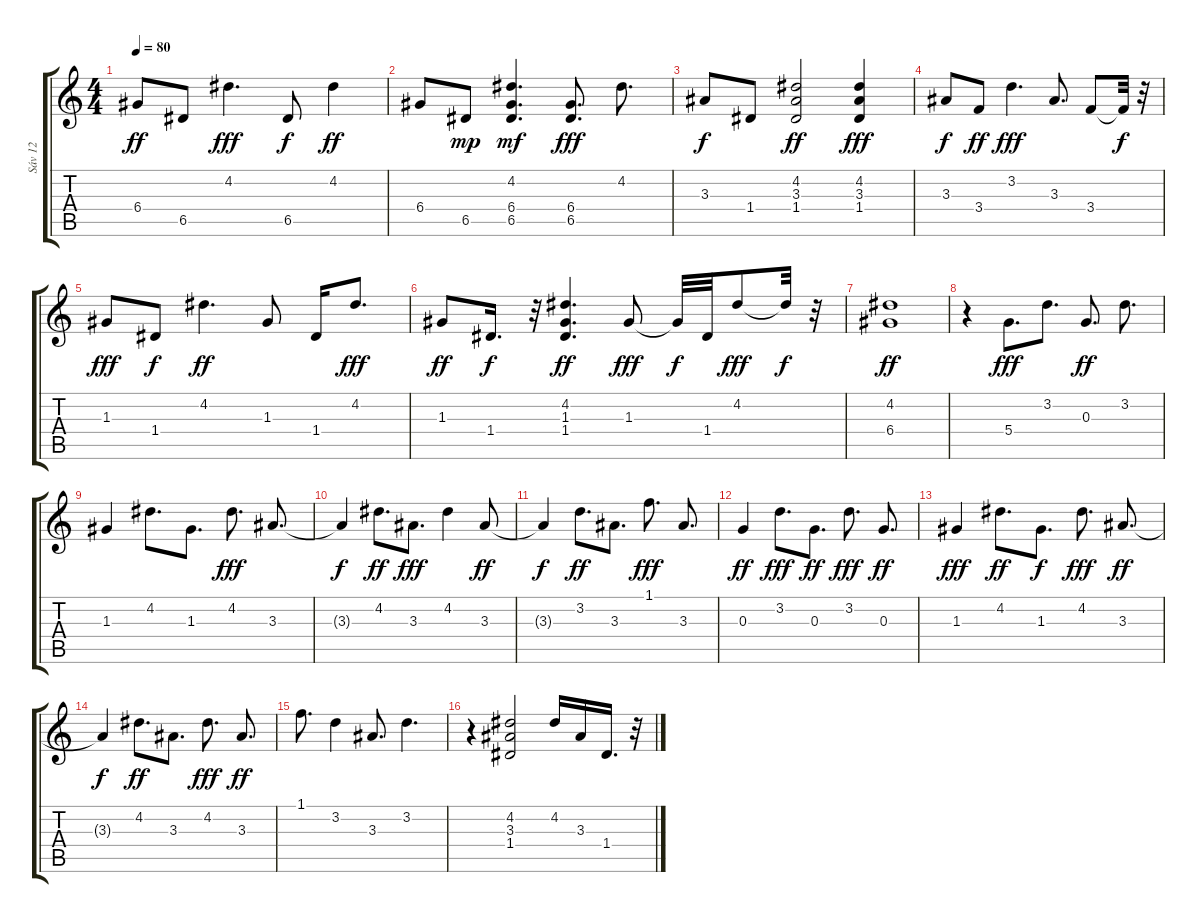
\track ("Sáv 12" "Sáv 12") {instrument distortionguitar}
\staff {score tabs}
\tuning (E4 B3 G3 D3 A2 E2) {hide}
\ts (4 4)
\tempo 80
\clef g2
\ks c
6.4.8{dy ff} 6.5.8 4.2.4{d dy fff} 6.5.8{dy f} 4.2.4{dy ff} |
6.4.8 6.5.8{dy mp} (4.2 6.4 6.5).4{d dy mf} (6.4 6.5).8{d dy fff} 4.2.8{d} |
3.3.8{dy f} 1.4.8 (4.2 3.3 1.4).2{dy ff} (4.2 3.3 1.4).4{dy fff} |
3.3.8{dy f} 3.4.8{dy ff} 3.2.4{d dy fff} 3.3.8{d} 3.4.8 3.4{t}.32{dy f} r.32 |
1.3.8{dy fff} 1.4.8{dy f} 4.2.4{d dy ff} 1.3.8 1.4.16 4.2.8{d dy fff} |
1.3.8{dy ff} 1.4.16{d dy f} r.32 (4.2 1.3 1.4).4{d dy ff} 1.3.8{dy fff} 1.3{t}.32{dy f} 1.4.32 4.2.8{dy fff} 4.2{t}.32{dy f} r.32 |
(4.2 6.4).1{dy ff} |
r.4 5.4.8{d dy fff} 3.2.8{d} 0.3.8{d dy ff} 3.2.8{d} |
1.3.4 4.2.8{d} 1.3.8{d} 4.2.8{d dy fff} 3.3.8{d} |
3.3{t}.4{dy f} 4.2.8{d dy ff} 3.3.8{d dy fff} 4.2.4 3.3.8{dy ff} |
3.3{t}.4{dy f} 3.2.8{d dy ff} 3.3.8{d} 1.1.8{d dy fff} 3.3.8{d} |
0.3.4{dy ff} 3.2.8{d dy fff} 0.3.8{d dy ff} 3.2.8{d dy fff} 0.3.8{d dy ff} |
1.3.4{dy fff} 4.2.8{d dy ff} 1.3.8{d dy f} 4.2.8{d dy fff} 3.3.8{d dy ff} |
3.3{t}.4{dy f} 4.2.8{d dy ff} 3.3.8{d} 4.2.8{d dy fff} 3.3.8{d dy ff} |
1.1.8{d} 3.2.4 3.3.8{d} 3.2.4{d} |
r.4 (4.2 3.3 1.4).2 4.2.16 3.3.16 1.4.16{d} r.32
